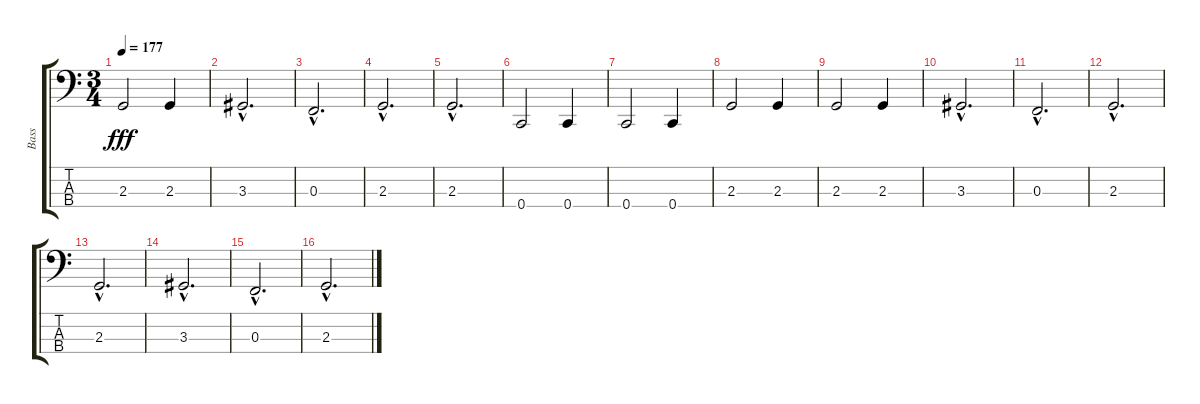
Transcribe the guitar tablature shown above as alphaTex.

\track ("Bass" "Bass") {instrument electricbassfinger}
\staff {score tabs}
\tuning (Eb2 Bb1 F1 C1) {hide}
\ts (3 4)
\tempo 177
\clef f4
\ks c
2.3.2{dy fff} 2.3.4 |
3.3{hac}.2{d} |
0.3{hac}.2{d} |
2.3{hac}.2{d} |
2.3{hac}.2{d} |
0.4.2 0.4.4 |
0.4.2 0.4.4 |
2.3.2 2.3.4 |
2.3.2 2.3.4 |
3.3{hac}.2{d} |
0.3{hac}.2{d} |
2.3{hac}.2{d} |
2.3{hac}.2{d} |
3.3{hac}.2{d} |
0.3{hac}.2{d} |
2.3{hac}.2{d}
